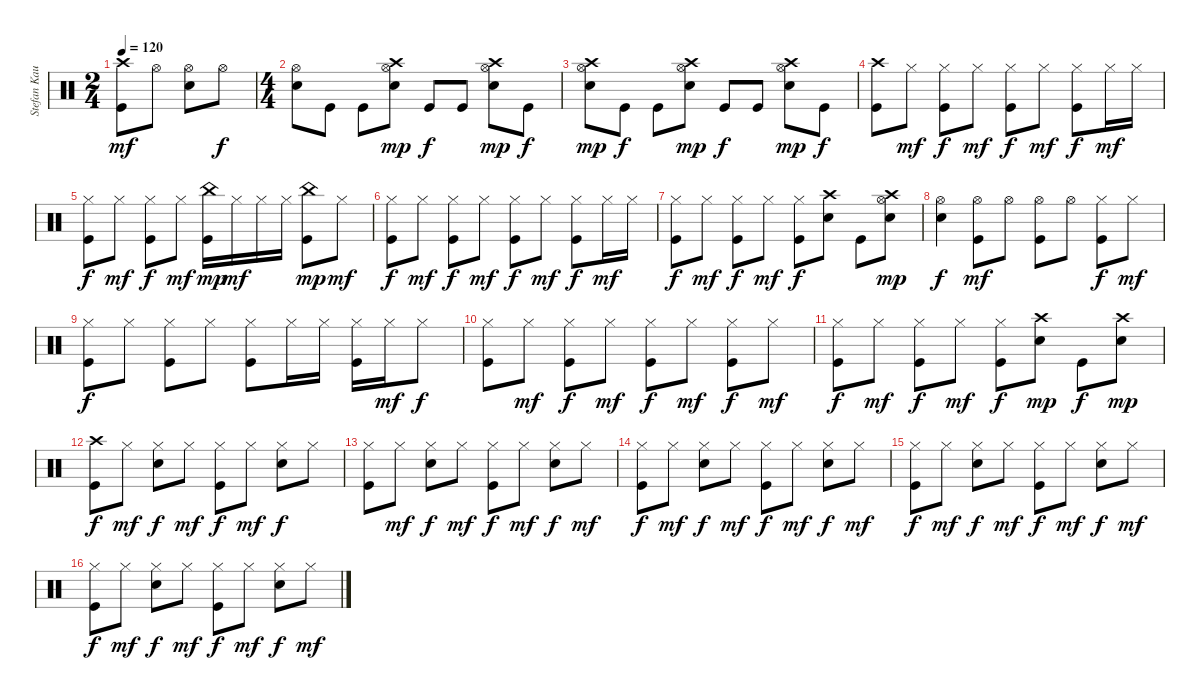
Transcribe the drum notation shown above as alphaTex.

\track ("Stefan Kaufmann " "Stefan Kau") {instrument percussion}
\staff {score}
\articulation defaults
\ts (2 4)
\tempo 120
\clef neutral
\ks c
("Crash high (hit)" "Kick (hit)").8{dy mf} "Hi-Hat (open)".8 ("Hi-Hat (open)" "Snare (hit) 2").8 "Hi-Hat (open)".8{dy f} |
\ts (4 4)
("Hi-Hat (open)" "Snare (hit) 2").8 "Kick (hit)".8 "Kick (hit)".8 ("Hi-Hat (open)" "Crash high (hit)" "Snare (hit) 2").8{dy mp} "Kick (hit)".8{dy f} "Kick (hit)".8 ("Hi-Hat (open)" "Crash high (hit)" "Snare (hit) 2").8{dy mp} "Kick (hit)".8{dy f} |
("Hi-Hat (open)" "Crash high (hit)" "Snare (hit) 2").8{dy mp} "Kick (hit)".8{dy f} "Kick (hit)".8 ("Hi-Hat (open)" "Crash high (hit)" "Snare (hit) 2").8{dy mp} "Kick (hit)".8{dy f} "Kick (hit)".8 ("Hi-Hat (open)" "Crash high (hit)" "Snare (hit) 2").8{dy mp} "Kick (hit)".8{dy f} |
("Crash high (hit)" "Kick (hit)").8 "Hi-Hat (closed)".8{dy mf} ("Hi-Hat (closed)" "Kick (hit)").8{dy f} "Hi-Hat (closed)".8{dy mf} ("Hi-Hat (closed)" "Kick (hit)").8{dy f} "Hi-Hat (closed)".8{dy mf} ("Hi-Hat (closed)" "Kick (hit)").8{dy f} "Hi-Hat (closed)".16{dy mf} "Hi-Hat (closed)".16 |
("Hi-Hat (closed)" "Kick (hit)").8{dy f} "Hi-Hat (closed)".8{dy mf} ("Hi-Hat (closed)" "Kick (hit)").8{dy f} "Hi-Hat (closed)".8{dy mf} ("China (hit)" "Kick (hit)").16{dy mp} "Hi-Hat (closed)".16{dy mf} "Hi-Hat (closed)".16 "Hi-Hat (closed)".16 ("China (hit)" "Kick (hit)").8{dy mp} "Hi-Hat (closed)".8{dy mf} |
("Hi-Hat (closed)" "Kick (hit)").8{dy f} "Hi-Hat (closed)".8{dy mf} ("Hi-Hat (closed)" "Kick (hit)").8{dy f} "Hi-Hat (closed)".8{dy mf} ("Hi-Hat (closed)" "Kick (hit)").8{dy f} "Hi-Hat (closed)".8{dy mf} ("Hi-Hat (closed)" "Kick (hit)").8{dy f} "Hi-Hat (closed)".16{dy mf} "Hi-Hat (closed)".16 |
("Hi-Hat (closed)" "Kick (hit)").8{dy f} "Hi-Hat (closed)".8{dy mf} ("Hi-Hat (closed)" "Kick (hit)").8{dy f} "Hi-Hat (closed)".8{dy mf} ("Hi-Hat (closed)" "Kick (hit)").8{dy f} ("Crash high (hit)" "Snare (hit) 2").8 "Kick (hit)".8 ("Crash high (hit)" "Hi-Hat (open)" "Snare (hit) 2").8{dy mp} |
("Hi-Hat (open)" "Snare (hit) 2").4{dy f} ("Hi-Hat (open)" "Kick (hit)").8{dy mf} "Hi-Hat (open)".8 ("Hi-Hat (open)" "Kick (hit)").8 "Hi-Hat (open)".8 ("Hi-Hat (closed)" "Kick (hit)").8{dy f} "Hi-Hat (closed)".8{dy mf} |
("Hi-Hat (closed)" "Kick (hit)").8{dy f} "Hi-Hat (closed)".8 ("Hi-Hat (closed)" "Kick (hit)").8 "Hi-Hat (closed)".8 ("Hi-Hat (closed)" "Kick (hit)").8 "Hi-Hat (closed)".16 "Hi-Hat (closed)".16 ("Hi-Hat (closed)" "Kick (hit)").16 "Hi-Hat (closed)".16{dy mf} "Hi-Hat (closed)".8{dy f} |
("Hi-Hat (closed)" "Kick (hit)").8 "Hi-Hat (closed)".8{dy mf} ("Hi-Hat (closed)" "Kick (hit)").8{dy f} "Hi-Hat (closed)".8{dy mf} ("Hi-Hat (closed)" "Kick (hit)").8{dy f} "Hi-Hat (closed)".8{dy mf} ("Hi-Hat (closed)" "Kick (hit)").8{dy f} "Hi-Hat (closed)".8{dy mf} |
("Hi-Hat (closed)" "Kick (hit)").8{dy f} "Hi-Hat (closed)".8{dy mf} ("Hi-Hat (closed)" "Kick (hit)").8{dy f} "Hi-Hat (closed)".8{dy mf} ("Hi-Hat (closed)" "Kick (hit)").8{dy f} ("Crash high (hit)" "Snare (hit) 2").8{dy mp} "Kick (hit)".8{dy f} ("Crash high (hit)" "Snare (hit) 2").8{dy mp} |
("Crash high (hit)" "Kick (hit)").8{dy f} "Hi-Hat (closed)".8{dy mf} ("Hi-Hat (closed)" "Snare (hit) 2").8{dy f} "Hi-Hat (closed)".8{dy mf} ("Hi-Hat (closed)" "Kick (hit)").8{dy f} "Hi-Hat (closed)".8{dy mf} ("Hi-Hat (closed)" "Snare (hit) 2").8{dy f} "Hi-Hat (closed)".8 |
("Hi-Hat (closed)" "Kick (hit)").8 "Hi-Hat (closed)".8{dy mf} ("Hi-Hat (closed)" "Snare (hit) 2").8{dy f} "Hi-Hat (closed)".8{dy mf} ("Hi-Hat (closed)" "Kick (hit)").8{dy f} "Hi-Hat (closed)".8{dy mf} ("Hi-Hat (closed)" "Snare (hit) 2").8{dy f} "Hi-Hat (closed)".8{dy mf} |
("Hi-Hat (closed)" "Kick (hit)").8{dy f} "Hi-Hat (closed)".8{dy mf} ("Hi-Hat (closed)" "Snare (hit) 2").8{dy f} "Hi-Hat (closed)".8{dy mf} ("Hi-Hat (closed)" "Kick (hit)").8{dy f} "Hi-Hat (closed)".8{dy mf} ("Hi-Hat (closed)" "Snare (hit) 2").8{dy f} "Hi-Hat (closed)".8{dy mf} |
("Hi-Hat (closed)" "Kick (hit)").8{dy f} "Hi-Hat (closed)".8{dy mf} ("Hi-Hat (closed)" "Snare (hit) 2").8{dy f} "Hi-Hat (closed)".8{dy mf} ("Hi-Hat (closed)" "Kick (hit)").8{dy f} "Hi-Hat (closed)".8{dy mf} ("Hi-Hat (closed)" "Snare (hit) 2").8{dy f} "Hi-Hat (closed)".8{dy mf} |
("Hi-Hat (closed)" "Kick (hit)").8{dy f} "Hi-Hat (closed)".8{dy mf} ("Hi-Hat (closed)" "Snare (hit) 2").8{dy f} "Hi-Hat (closed)".8{dy mf} ("Hi-Hat (closed)" "Kick (hit)").8{dy f} "Hi-Hat (closed)".8{dy mf} ("Hi-Hat (closed)" "Snare (hit) 2").8{dy f} "Hi-Hat (closed)".8{dy mf}
